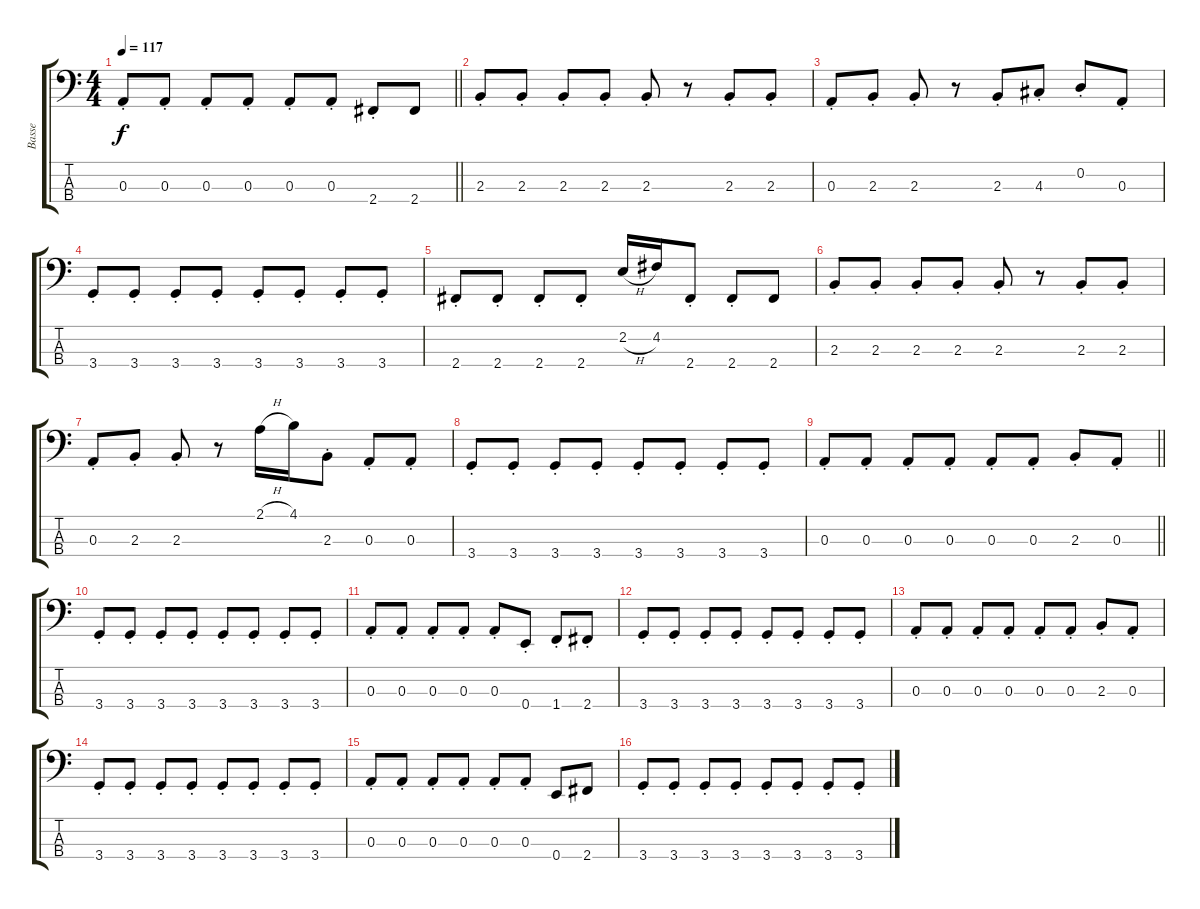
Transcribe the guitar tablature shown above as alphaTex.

\track ("Basse" "Basse") {instrument electricbassfinger}
\staff {score tabs}
\tuning (G2 D2 A1 E1) {hide}
\ts (4 4)
\tempo 117
\clef f4
\barLineRight lightlight
\ks c
0.3{st}.8{dy f} 0.3{st}.8 0.3{st}.8 0.3{st}.8 0.3{st}.8 0.3{st}.8 2.4{st}.8 2.4.8 |
2.3{st}.8 2.3{st}.8 2.3{st}.8 2.3{st}.8 2.3{st}.8 r.8 2.3{st}.8 2.3{st}.8 |
0.3{st}.8 2.3{st}.8 2.3{st}.8 r.8 2.3{st}.8 4.3{st}.8 0.2{st}.8 0.3{st}.8 |
3.4{st}.8 3.4{st}.8 3.4{st}.8 3.4{st}.8 3.4{st}.8 3.4{st}.8 3.4{st}.8 3.4{st}.8 |
2.4{st}.8 2.4{st}.8 2.4{st}.8 2.4{st}.8 2.2{h}.16 4.2.16 2.4{st}.8 2.4{st}.8 2.4.8 |
2.3{st}.8 2.3{st}.8 2.3{st}.8 2.3{st}.8 2.3{st}.8 r.8 2.3{st}.8 2.3{st}.8 |
0.3{st}.8 2.3{st}.8 2.3{st}.8 r.8 2.1{h}.16 4.1.16 2.3{st}.8 0.3{st}.8 0.3{st}.8 |
3.4{st}.8 3.4{st}.8 3.4{st}.8 3.4{st}.8 3.4{st}.8 3.4{st}.8 3.4{st}.8 3.4{st}.8 |
\barLineRight lightlight
0.3{st}.8 0.3{st}.8 0.3{st}.8 0.3{st}.8 0.3{st}.8 0.3{st}.8 2.3{st}.8 0.3{st}.8 |
3.4{st}.8 3.4{st}.8 3.4{st}.8 3.4{st}.8 3.4{st}.8 3.4{st}.8 3.4{st}.8 3.4{st}.8 |
0.3{st}.8 0.3{st}.8 0.3{st}.8 0.3{st}.8 0.3{st}.8 0.4{st}.8 1.4{st}.8 2.4{st}.8 |
3.4{st}.8 3.4{st}.8 3.4{st}.8 3.4{st}.8 3.4{st}.8 3.4{st}.8 3.4{st}.8 3.4{st}.8 |
0.3{st}.8 0.3{st}.8 0.3{st}.8 0.3{st}.8 0.3{st}.8 0.3{st}.8 2.3{st}.8 0.3{st}.8 |
3.4{st}.8 3.4{st}.8 3.4{st}.8 3.4{st}.8 3.4{st}.8 3.4{st}.8 3.4{st}.8 3.4{st}.8 |
0.3{st}.8 0.3{st}.8 0.3{st}.8 0.3{st}.8 0.3{st}.8 0.3{st}.8 0.4.8 2.4.8 |
3.4{st}.8 3.4{st}.8 3.4{st}.8 3.4{st}.8 3.4{st}.8 3.4{st}.8 3.4{st}.8 3.4{st}.8
